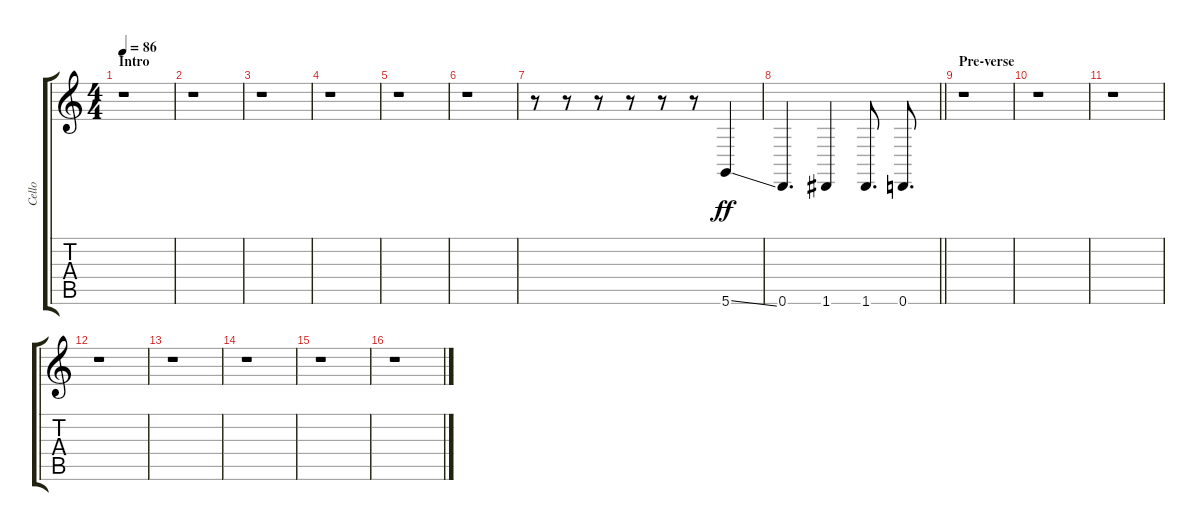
\track ("Cello" "Cello") {instrument cello}
\staff {score tabs}
\tuning (D4 A3 F3 C3 G2 D2) {hide}
\ts (4 4)
\section ("" "Intro")
\tempo 86
\clef g2
\ks c
r.1{dy ff instrument cello} |
r.1 |
r.1 |
r.1 |
r.1 |
r.1 |
r.8 r.8 r.8 r.8 r.8 r.8 5.6{ss}.4 |
\barLineRight lightlight
0.6.4{d} 1.6.4 1.6.8{d} 0.6.8{d} |
\section ("" "Pre-verse")
r.1 |
r.1 |
r.1 |
r.1 |
r.1 |
r.1 |
r.1 |
r.1
